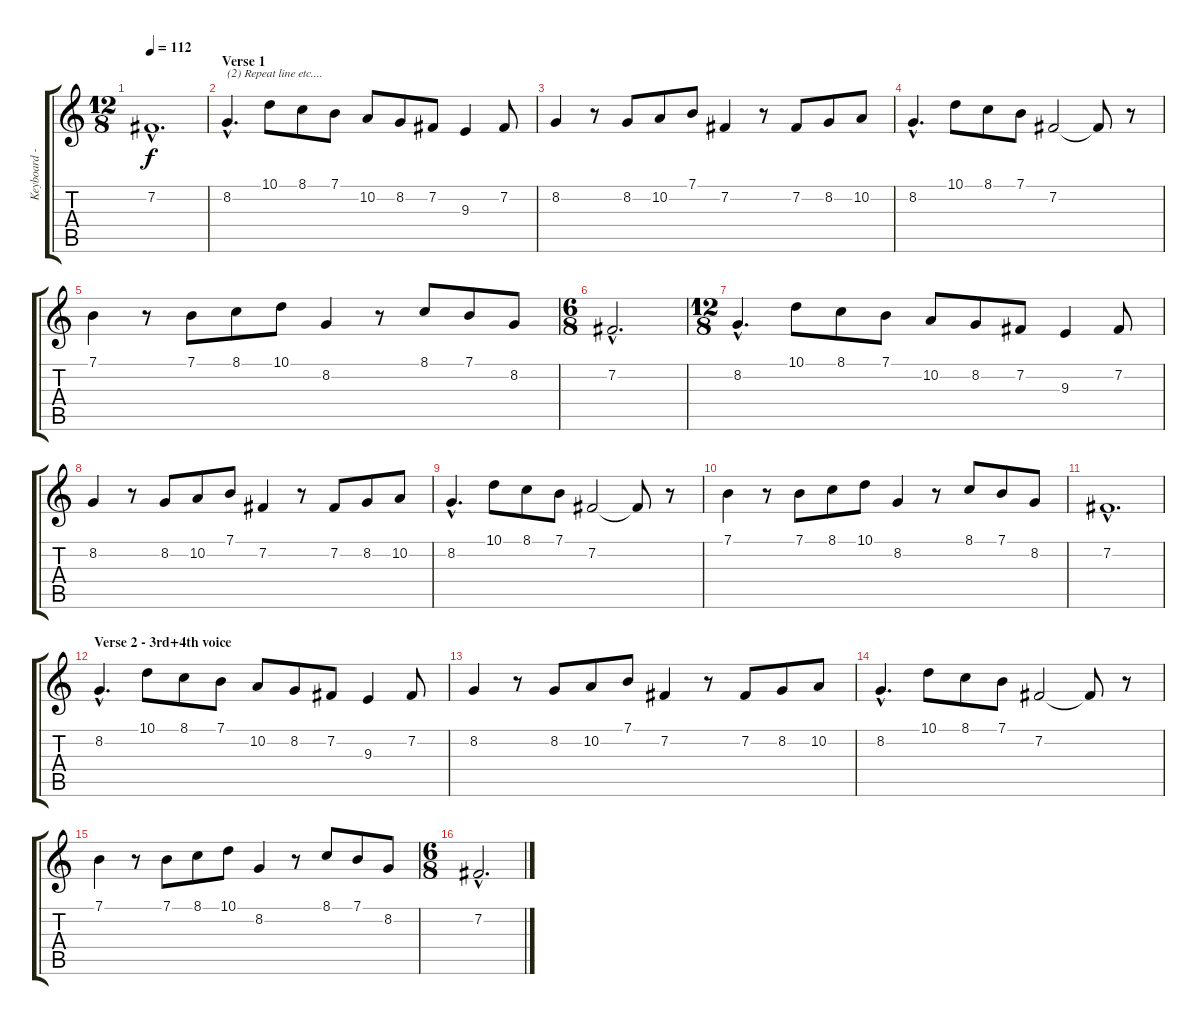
\track ("Keyboard - leads, right hand " "Keyboard -") {instrument drawbarorgan}
\staff {score tabs}
\tuning (E4 B3 G3 D3 A2 E2) {hide}
\ts (12 8)
\tempo 112
\clef g2
\ks c
7.2{hac}.1{d dy f} |
\section ("" "Verse 1")
8.2{hac}.4{d txt "(2) Repeat line etc...." balance 5} 10.1.8 8.1.8 7.1.8 10.2.8 8.2.8 7.2.8 9.3.4 7.2.8 |
8.2.4 r.8 8.2.8 10.2.8 7.1.8 7.2.4 r.8 7.2.8 8.2.8 10.2.8 |
8.2{hac}.4{d} 10.1.8 8.1.8 7.1.8 7.2.2 7.2{t}.8 r.8 |
7.1.4 r.8 7.1.8 8.1.8 10.1.8 8.2.4 r.8 8.1.8 7.1.8 8.2.8 |
\ts (6 8)
7.2{hac}.2{d} |
\ts (12 8)
8.2{hac}.4{d} 10.1.8 8.1.8 7.1.8 10.2.8 8.2.8 7.2.8 9.3.4 7.2.8 |
8.2.4 r.8 8.2.8 10.2.8 7.1.8 7.2.4 r.8 7.2.8 8.2.8 10.2.8 |
8.2{hac}.4{d} 10.1.8 8.1.8 7.1.8 7.2.2 7.2{t}.8 r.8 |
7.1.4 r.8 7.1.8 8.1.8 10.1.8 8.2.4 r.8 8.1.8 7.1.8 8.2.8 |
7.2{hac}.1{d} |
\section ("" "Verse 2 - 3rd+4th voice")
8.2{hac}.4{d} 10.1.8 8.1.8 7.1.8 10.2.8 8.2.8 7.2.8 9.3.4 7.2.8 |
8.2.4 r.8 8.2.8 10.2.8 7.1.8 7.2.4 r.8 7.2.8 8.2.8 10.2.8 |
8.2{hac}.4{d} 10.1.8 8.1.8 7.1.8 7.2.2 7.2{t}.8 r.8 |
7.1.4 r.8 7.1.8 8.1.8 10.1.8 8.2.4 r.8 8.1.8 7.1.8 8.2.8 |
\ts (6 8)
7.2{hac}.2{d}
